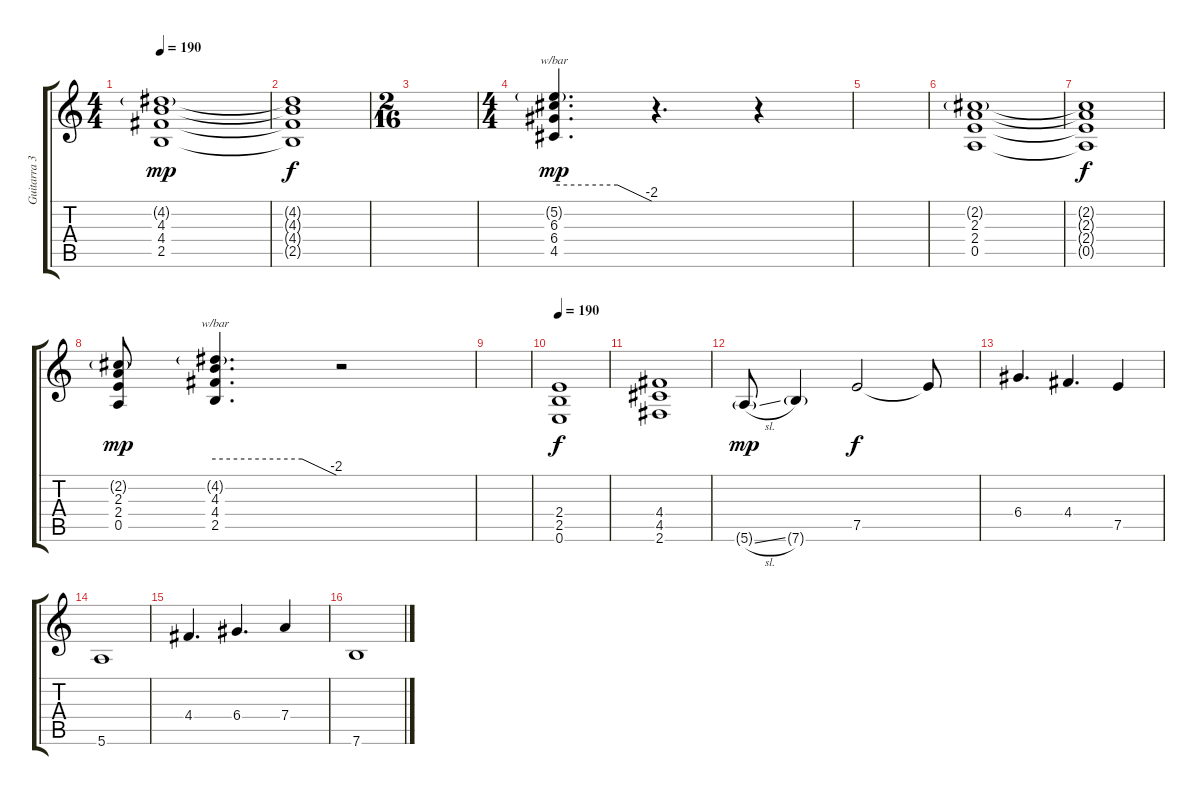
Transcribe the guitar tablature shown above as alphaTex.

\track ("Guitarra 3" "Guitarra 3") {instrument overdrivenguitar}
\staff {score tabs}
\tuning (E4 B3 G3 D3 A2 E2) {hide}
\ts (4 4)
\tempo 190
\clef g2
\ks c
(4.2{g} 4.3 4.4 2.5).1{dy mp} |
(4.2{t} 4.3{t} 4.4{t} 2.5{t}).1{dy f} |
\ts (2 16)
|
\ts (4 4)
(5.2{g} 6.3 6.4 4.5).4{d tbe (custom default 0 0 39 0 60 -8) dy mp} r.4{d} r.4 |
|
(2.2{g} 2.3 2.4 0.5).1 |
(2.2{t} 2.3{t} 2.4{t} 0.5{t}).1{dy f} |
(2.2{g} 2.3 2.4 0.5).8{dy mp} (4.2{g} 4.3 4.4 2.5).4{d tbe (custom default 0 0 43 0 60 -8)} r.2 |
|
\tempo 190
(2.4 2.5 0.6).1{dy f} |
(4.4 4.5 2.6).1 |
5.6{sl g}.8{dy mp} 7.6{g}.4 7.5.2{dy f} 7.5{t}.8 |
6.4.4{d} 4.4.4{d} 7.5.4 |
5.6.1 |
4.4.4{d} 6.4.4{d} 7.4.4 |
7.6.1
